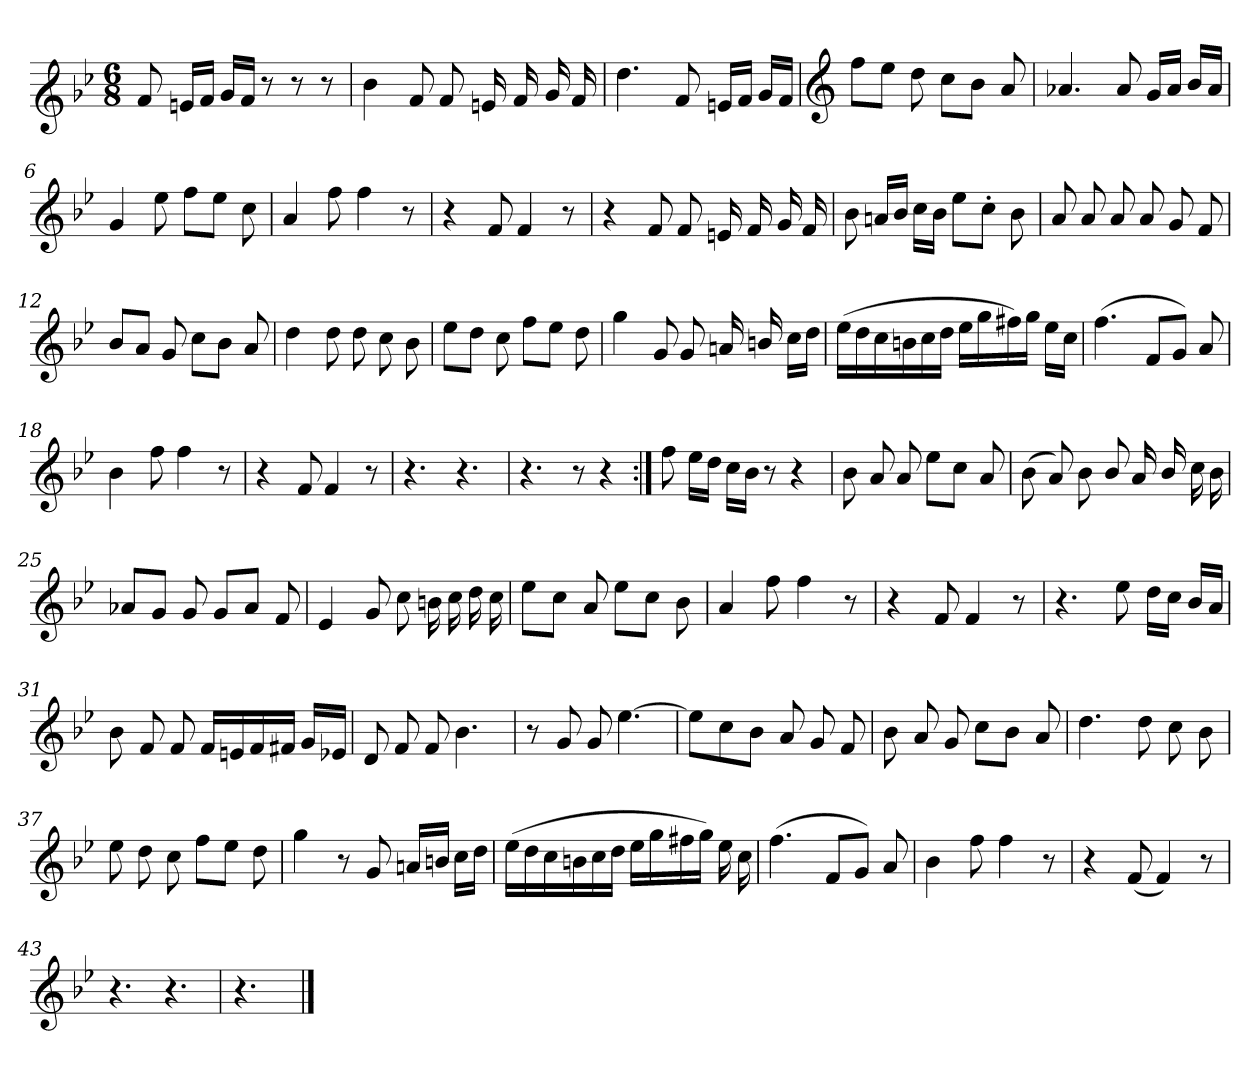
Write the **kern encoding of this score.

**kern
*part1
*staff1
*clefG1
*k[b-e-]
*M6/8
=1
8a/
16gn/LL
16a/JJ
16b-/LL
16a/JJ
8r
8r
8r
=2
4dd\
8a/
8a/
16gn/
16a/
16b-/
16a/
=3
4.ff\
8a/
16gn/LL
16a/JJ
16b-/LL
16a/JJ
=4
*clefG2
8ff\L
8ee-\J
8dd\
8cc\L
8b-\J
8a/
=5
4.a-X/
8a-/
16g/LL
16a-/JJ
16b-/LL
16a-/JJ
=6
4g/
8ee-\
8ff\L
8ee-\J
8cc\
=7
4a/
8ff\
4ff\
8r
=8
4r
8f/
4f/
8r
=9
4r
8f/
8f/
16en/
16f/
16g/
16f/
=10
8b-\
16an/LL
16b-/JJ
16cc\LL
16b-\JJ
8ee-\L
8cc'\J
8b-\
=11
8a/
8a/
8a/
8a/
8g/
8f/
=12
8b-/L
8a/J
8g/
8cc\L
8b-\J
8a/
=13
4dd\
8dd\
8dd\
8cc\
8b-\
=14
8ee-\L
8dd\J
8cc\
8ff\L
8ee-\J
8dd\
=15
4gg\
8g/
8g/
16an/
16bn/
16cc\LL
16dd\JJ
=16
(16ee-\LL
16dd\
16cc\
16bn\
16cc\
16dd\JJ
16ee-\LL
16gg\
16ff#X\)
16gg\JJ
16ee-\LL
16cc\JJ
=17
(4.ff\
8f/L
8g/J)
8a/
=18
4b-\
8ff\
4ff\
8r
=19
4r
8f/
4f/
8r
=20
4.r
4.r
=21
4.r
8r
4r
=22:|!
8ff\
16ee-\LL
16dd\JJ
16cc\LL
16b-\JJ
8r
4r
=23
8b-\
8a/
8a/
8ee-\L
8cc\J
8a/
=24
(8b-\
8a/)
8b-\
8b-/
16a/
16b-/
16cc\
16b-\
=25
8a-X/L
8g/J
8g/
8g/L
8a-/J
8f/
=26
4e-/
8g/
8cc\
16bn\
16cc\
16dd\
16cc\
=27
8ee-\L
8cc\J
8a/
8ee-\L
8cc\J
8b-\
=28
4a/
8ff\
4ff\
8r
=29
4r
8f/
4f/
8r
=30
4.r
8ee-\
16dd\LL
16cc\JJ
16b-/LL
16a/JJ
=31
8b-\
8f/
8f/
16f/LL
16en/
16f/
16f#X/JJ
16g/LL
16e-X/JJ
=32
8d/
8f/
8f/
4.b-\
=33
8r
8g/
8g/
[4.ee-\
=34
8ee-\L]
8cc\
8b-\J
8a/
8g/
8f/
=35
8b-\
8a/
8g/
8cc\L
8b-\J
8a/
=36
4.dd\
8dd\
8cc\
8b-\
=37
8ee-\
8dd\
8cc\
8ff\L
8ee-\J
8dd\
=38
4gg\
8r
8g/
16an/LL
16bn/JJ
16cc\LL
16dd\JJ
=39
(16ee-\LL
16dd\
16cc\
16bn\
16cc\
16dd\JJ
16ee-\LL
16gg\
16ff#X\
16gg\JJ)
16ee-\
16cc\
=40
(4.ff\
8f/L
8g/J)
8a/
=41
4b-\
8ff\
4ff\
8r
=42
4r
(8f/
4f/)
8r
=43
4.r
4.r
=44
4.r
==
*-
